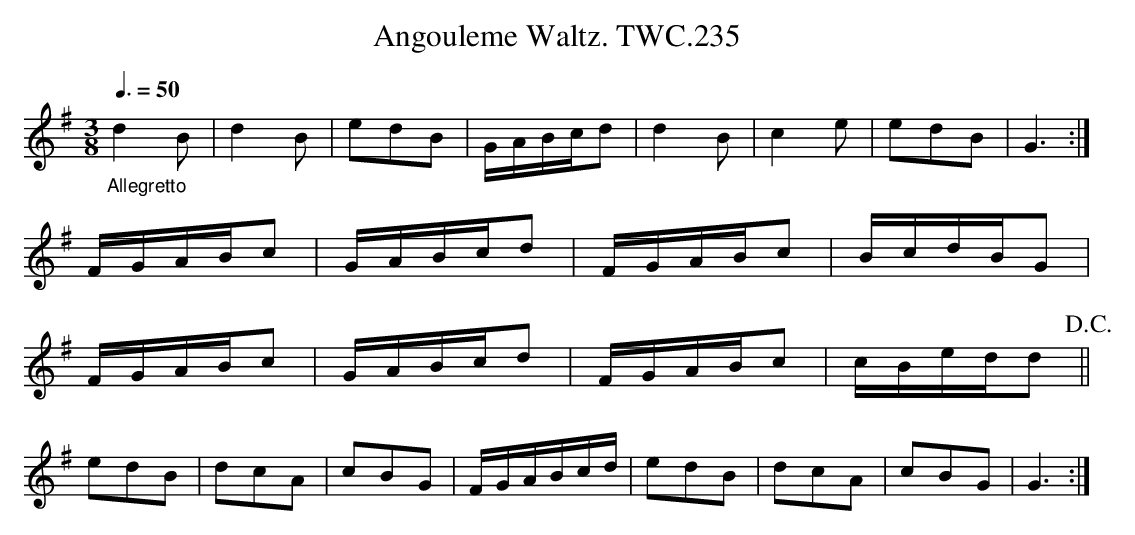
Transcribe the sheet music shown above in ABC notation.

X:1
T:Angouleme Waltz. TWC.235
L:1/8
M:3/8
Q:3/8=50
K:G
"_Allegretto"\
d2B|d2B|edB|G/A/B/c/d|d2B|c2e|edB|G3 :|
F/G/A/B/c|G/A/B/c/d|F/G/A/B/c|B/c/d/B/G|
F/G/A/B/c|G/A/B/c/d|F/G/A/B/c|c/B/e/d/d!D.C.!||
edB|dcA|cBG|F/G/A/B/c/d/|edB|dcA|cBG|G3 :|
